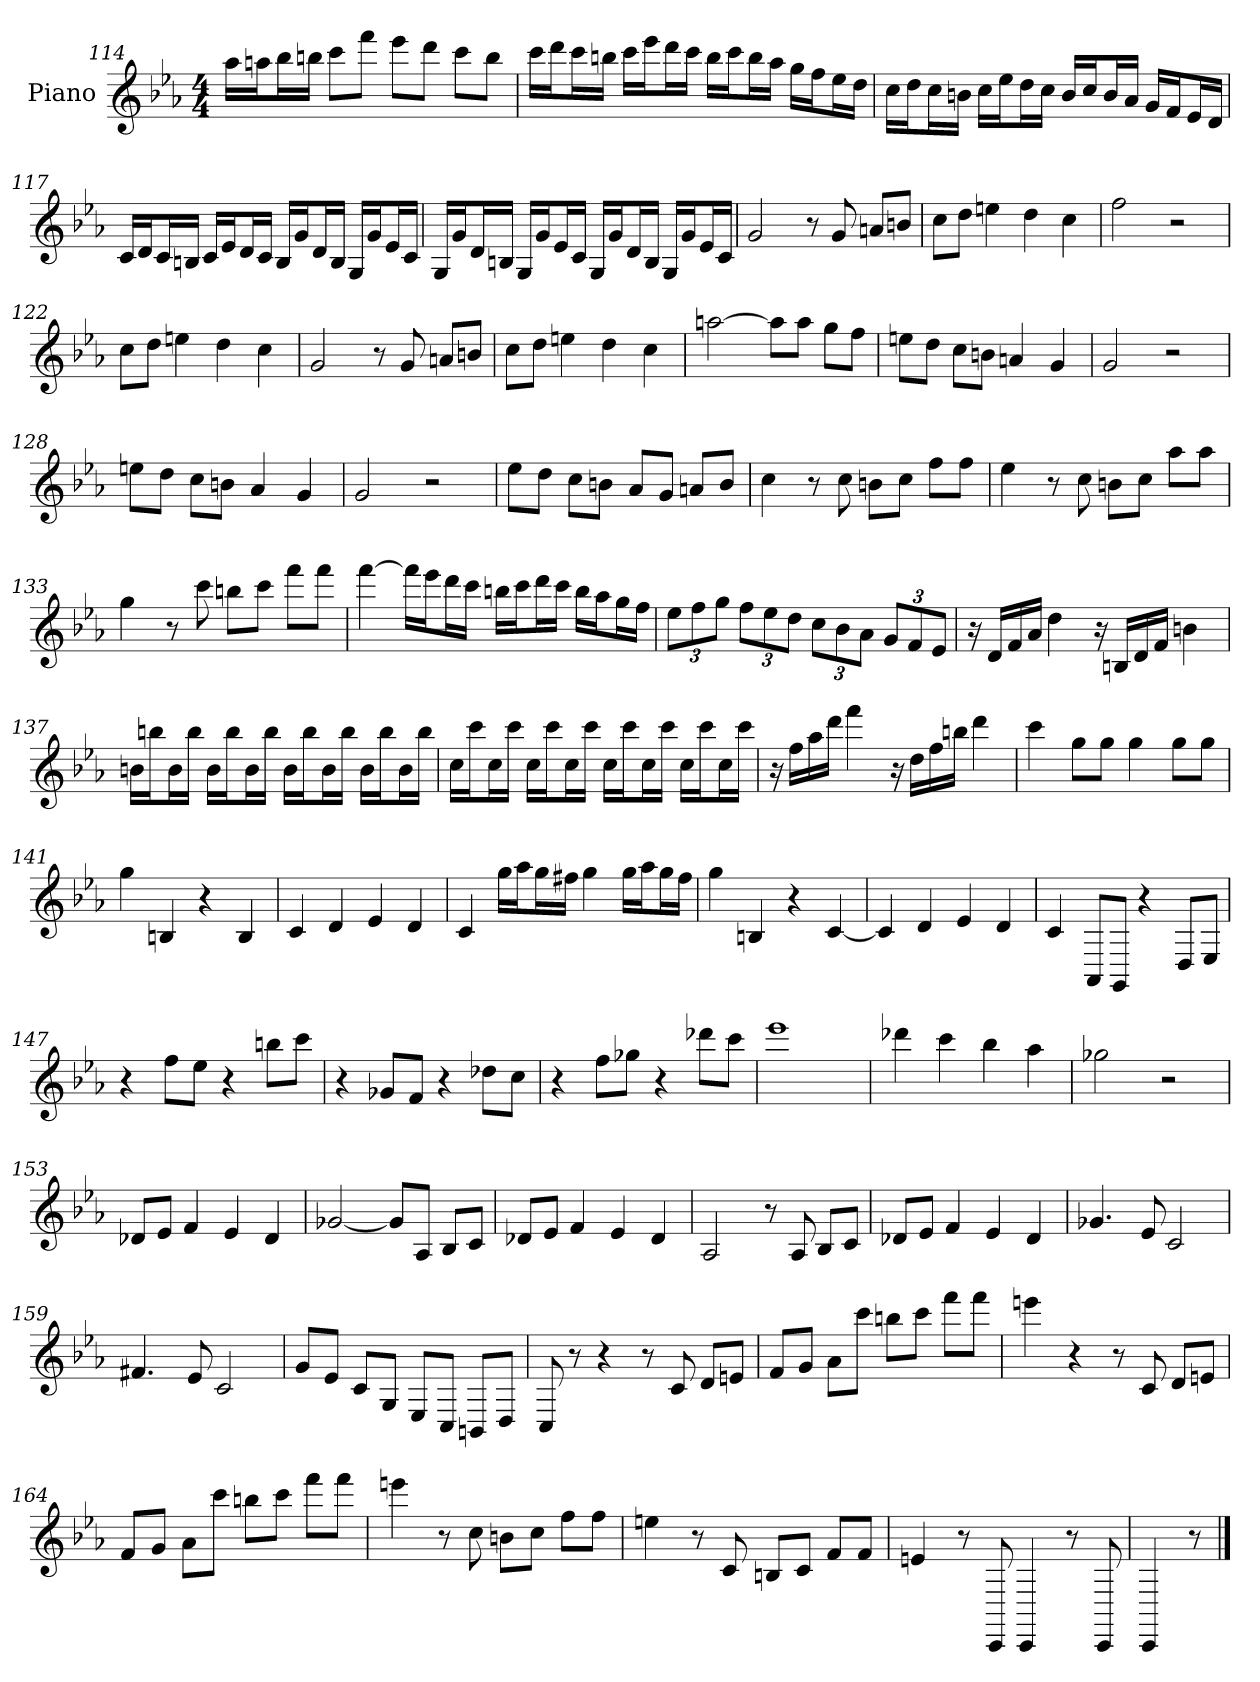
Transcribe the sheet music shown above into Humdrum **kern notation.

**kern
*part1
*staff1
*I"Piano
*I'Pno
*clefG2
*k[b-e-a-]
*c:
*M4/4
=114
16aa-\LL
16aan\J
16bb-\L
16bbn\JJ
8ccc\L
8fff\J
8eee-\L
8ddd\J
8ccc\L
8bb\J
=115
16ccc\LL
16ddd\J
16ccc\L
16bbn\JJ
16ccc\LL
16eee-\J
16ddd\L
16ccc\JJ
16bb\LL
16ccc\J
16bb\L
16aa-\JJ
16gg\LL
16ff\J
16ee-\L
16dd\JJ
=116
16cc\LL
16dd\J
16cc\L
16bn\JJ
16cc\LL
16ee-\J
16dd\L
16cc\JJ
16b/LL
16cc/J
16b/L
16a-/JJ
16g/LL
16f/J
16e-/L
16d/JJ
=117
16c/LL
16d/J
16c/L
16Bn/JJ
16c/LL
16e-/J
16d/L
16c/JJ
16B/LL
16g/J
16d/L
16B/JJ
16G/LL
16g/J
16e-/L
16c/JJ
=118
16G/LL
16g/J
16d/L
16Bn/JJ
16G/LL
16g/J
16e-/L
16c/JJ
16G/LL
16g/J
16d/L
16B/JJ
16G/LL
16g/J
16e-/L
16c/JJ
=119
2g
8r
8g
8an/L
8bn/J
=120
8cc\L
8dd\J
4een
4dd
4cc
=121
2ff
2r
=122
8cc\L
8dd\J
4een
4dd
4cc
=123
2g
8r
8g
8an/L
8bn/J
=124
8cc\L
8dd\J
4een
4dd
4cc
=125
[2aan
8aa\L]
8aa\J
8gg\L
8ff\J
=126
8een\L
8dd\J
8cc\L
8bn\J
4an
4g
=127
2g
2r
=128
8een\L
8dd\J
8cc\L
8bn\J
4a-
4g
=129
2g
2r
=130
8ee-\L
8dd\J
8cc\L
8bn\J
8a-/L
8g/J
8an/L
8b/J
=131
4cc
8r
8cc
8bn\L
8cc\J
8ff\L
8ff\J
=132
4ee-
8r
8cc
8bn\L
8cc\J
8aa-\L
8aa-\J
=133
4gg
8r
8ccc
8bbn\L
8ccc\J
8fff\L
8fff\J
=134
[4fff
16fff\LL]
16eee-\J
16ddd\L
16ccc\JJ
16bbn\LL
16ccc\J
16ddd\L
16ccc\JJ
16bb\LL
16aa-\J
16gg\L
16ff\JJ
=135
12ee-\L
12ff\
12gg\J
12ff\L
12ee-\
12dd\J
12cc\L
12b-\
12a-\J
12g/L
12f/
12e-/J
=136
16r
16d/LL
16f/
16a-/JJ
4dd
16r
16Bn/LL
16d/
16f/JJ
4bn
=137
16bn\LL
16bbn\J
16b\L
16bb\JJ
16b\LL
16bb\J
16b\L
16bb\JJ
16b\LL
16bb\J
16b\L
16bb\JJ
16b\LL
16bb\J
16b\L
16bb\JJ
=138
16cc\LL
16ccc\J
16cc\L
16ccc\JJ
16cc\LL
16ccc\J
16cc\L
16ccc\JJ
16cc\LL
16ccc\J
16cc\L
16ccc\JJ
16cc\LL
16ccc\J
16cc\L
16ccc\JJ
=139
16r
16ff\LL
16aa-\
16ddd\JJ
4fff
16r
16dd\LL
16ff\
16bbn\JJ
4ddd
=140
4ccc
8gg\L
8gg\J
4gg
8gg\L
8gg\J
=141
4gg
4Bn
4r
4B
=142
4c
4d
4e-
4d
=143
4c
16gg\LL
16aa-\J
16gg\L
16ff#X\JJ
4gg
16gg\LL
16aa-\J
16gg\L
16ff#\JJ
=144
4gg
4Bn
4r
[4c
=145
4c]
4d
4e-
4d
=146
4c
8AA-/L
8GG/J
4r
8D/L
8E-/J
=147
4r
8ff\L
8ee-\J
4r
8bbn\L
8ccc\J
=148
4r
8g-X/L
8f/J
4r
8dd-X\L
8cc\J
=149
4r
8ff\L
8gg-X\J
4r
8ddd-X\L
8ccc\J
=150
1eee-
=151
4ddd-X
4ccc
4bb-
4aa-
=152
2gg-X
2r
=153
8d-X/L
8e-/J
4f
4e-
4d-
=154
[2g-X
8g-/L]
8A-/J
8B-/L
8c/J
=155
8d-X/L
8e-/J
4f
4e-
4d-
=156
2A-
8r
8A-
8B-/L
8c/J
=157
8d-X/L
8e-/J
4f
4e-
4d-
=158
4.g-X
8e-
2c
=159
4.f#X
8e-
2c
=160
8g/L
8e-/J
8c/L
8G/J
8E-/L
8C/J
8BBn/L
8D/J
=161
8C
8r
4r
8r
8c
8d/L
8en/J
=162
8f/L
8g/J
8a-\L
8ccc\J
8bbn\L
8ccc\J
8fff\L
8fff\J
=163
4eeen
4r
8r
8c
8d/L
8en/J
=164
8f/L
8g/J
8a-\L
8ccc\J
8bbn\L
8ccc\J
8fff\L
8fff\J
=165
4eeen
8r
8cc
8bn\L
8cc\J
8ff\L
8ff\J
=166
4een
8r
8c
8Bn/L
8c/J
8f/L
8f/J
=167
4en
8r
8CC
4CC
8r
8CC
=168
4CC
8r
==
*-
